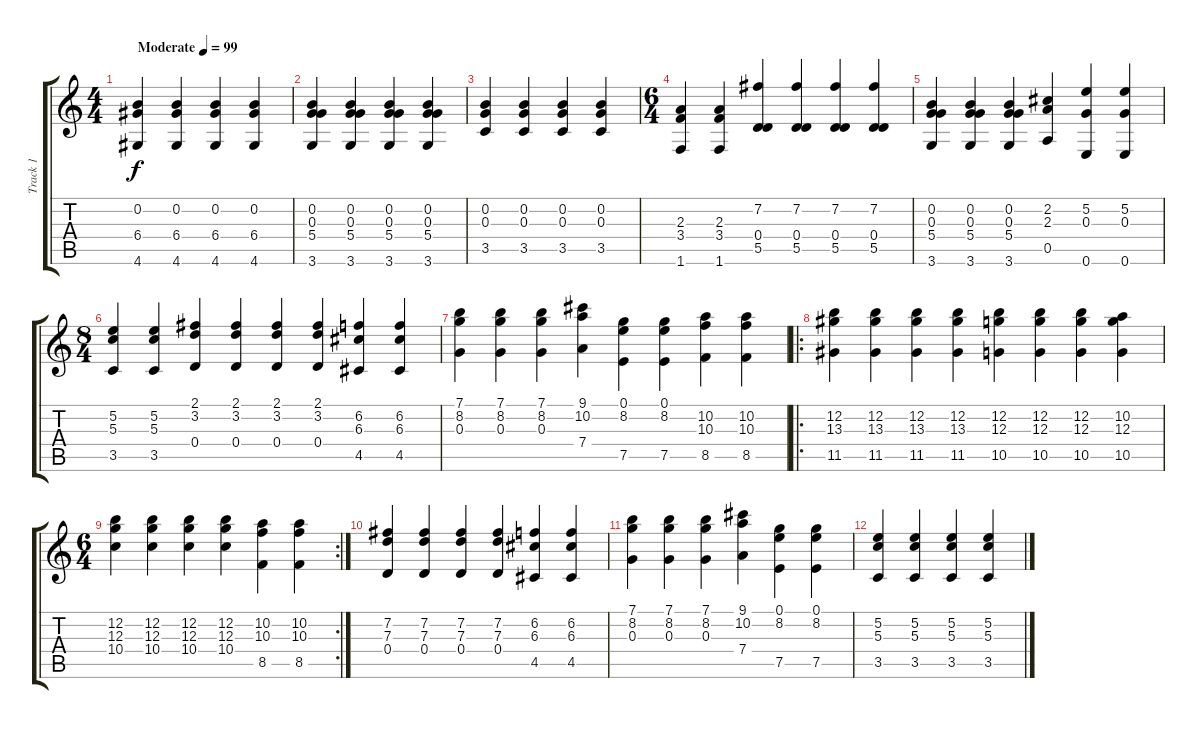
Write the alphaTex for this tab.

\track ("Track 1" "Track 1") {instrument acousticguitarsteel}
\staff {score tabs}
\tuning (E4 B3 G3 D3 A2 E2) {hide}
\ts (4 4)
\tempo (99 "Moderate")
\clef g2
\ks c
(0.2 6.4 4.6).4{dy f instrument acousticguitarsteel} (0.2 6.4 4.6).4 (0.2 6.4 4.6).4 (0.2 6.4 4.6).4 |
(0.2 0.3 5.4 3.6).4 (0.2 0.3 5.4 3.6).4 (0.2 0.3 5.4 3.6).4 (0.2 0.3 5.4 3.6).4 |
(0.2 0.3 3.5).4 (0.2 0.3 3.5).4 (0.2 0.3 3.5).4 (0.2 0.3 3.5).4 |
\ts (6 4)
(2.3 3.4 1.6).4 (2.3 3.4 1.6).4 (7.2 0.4 5.5).4 (7.2 0.4 5.5).4 (7.2 0.4 5.5).4 (7.2 0.4 5.5).4 |
(0.2 0.3 5.4 3.6).4 (0.2 0.3 5.4 3.6).4 (0.2 0.3 5.4 3.6).4 (2.2 2.3 0.5).4 (5.2 0.3 0.6).4 (5.2 0.3 0.6).4 |
\ts (8 4)
(5.2 5.3 3.5).4 (5.2 5.3 3.5).4 (2.1 3.2 0.4).4 (2.1 3.2 0.4).4 (2.1 3.2 0.4).4 (2.1 3.2 0.4).4 (6.2 6.3 4.5).4 (6.2 6.3 4.5).4 |
(7.1 8.2 0.3).4 (7.1 8.2 0.3).4 (7.1 8.2 0.3).4 (9.1 10.2 7.4).4 (0.1 8.2 7.5).4 (0.1 8.2 7.5).4 (10.2 10.3 8.5).4 (10.2 10.3 8.5).4 |
\ro
(12.2 13.3 11.5).4 (12.2 13.3 11.5).4 (12.2 13.3 11.5).4 (12.2 13.3 11.5).4 (12.2 12.3 10.5).4 (12.2 12.3 10.5).4 (12.2 12.3 10.5).4 (10.2 12.3 10.5).4 |
\rc 2
\ts (6 4)
(12.2 12.3 10.4).4 (12.2 12.3 10.4).4 (12.2 12.3 10.4).4 (12.2 12.3 10.4).4 (10.2 10.3 8.5).4 (10.2 10.3 8.5).4 |
(7.2 7.3 0.4).4 (7.2 7.3 0.4).4 (7.2 7.3 0.4).4 (7.2 7.3 0.4).4 (6.2 6.3 4.5).4 (6.2 6.3 4.5).4 |
(7.1 8.2 0.3).4 (7.1 8.2 0.3).4 (7.1 8.2 0.3).4 (9.1 10.2 7.4).4 (0.1 8.2 7.5).4 (0.1 8.2 7.5).4 |
(5.2 5.3 3.5).4 (5.2 5.3 3.5).4 (5.2 5.3 3.5).4 (5.2 5.3 3.5).4
